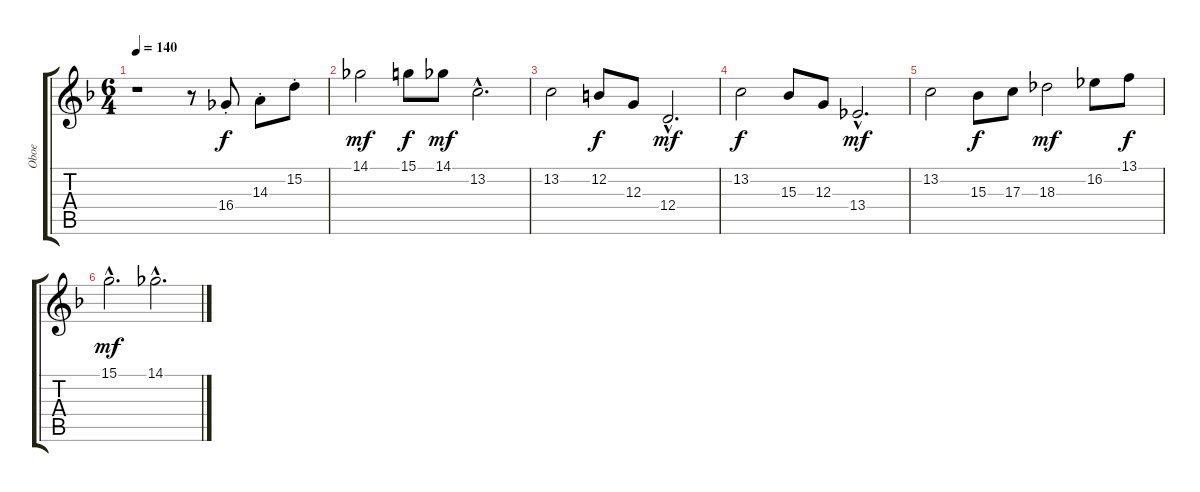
\track ("Oboe" "Oboe") {instrument oboe}
\staff {score tabs}
\tuning (E4 B3 G3 D3 A2 E2) {hide}
\ts (6 4)
\tempo 140
\clef g2
\ks dminor
r.1{dy f instrument oboe} r.8 16.4{st}.8 14.3{st}.8 15.2{st}.8 |
14.1.2{dy mf} 15.1.8{dy f} 14.1.8{dy mf} 13.2{hac}.2{d volume 7} |
13.2.2{volume 9} 12.2.8{dy f} 12.3.8 12.4{hac}.2{d dy mf} |
13.2.2{dy f} 15.3.8 12.3.8 13.4{hac}.2{d dy mf} |
13.2.2 15.3.8{dy f} 17.3.8 18.3.2{dy mf} 16.2.8 13.1.8{dy f} |
15.1{hac}.2{d dy mf} 14.1{hac}.2{d volume 5}
